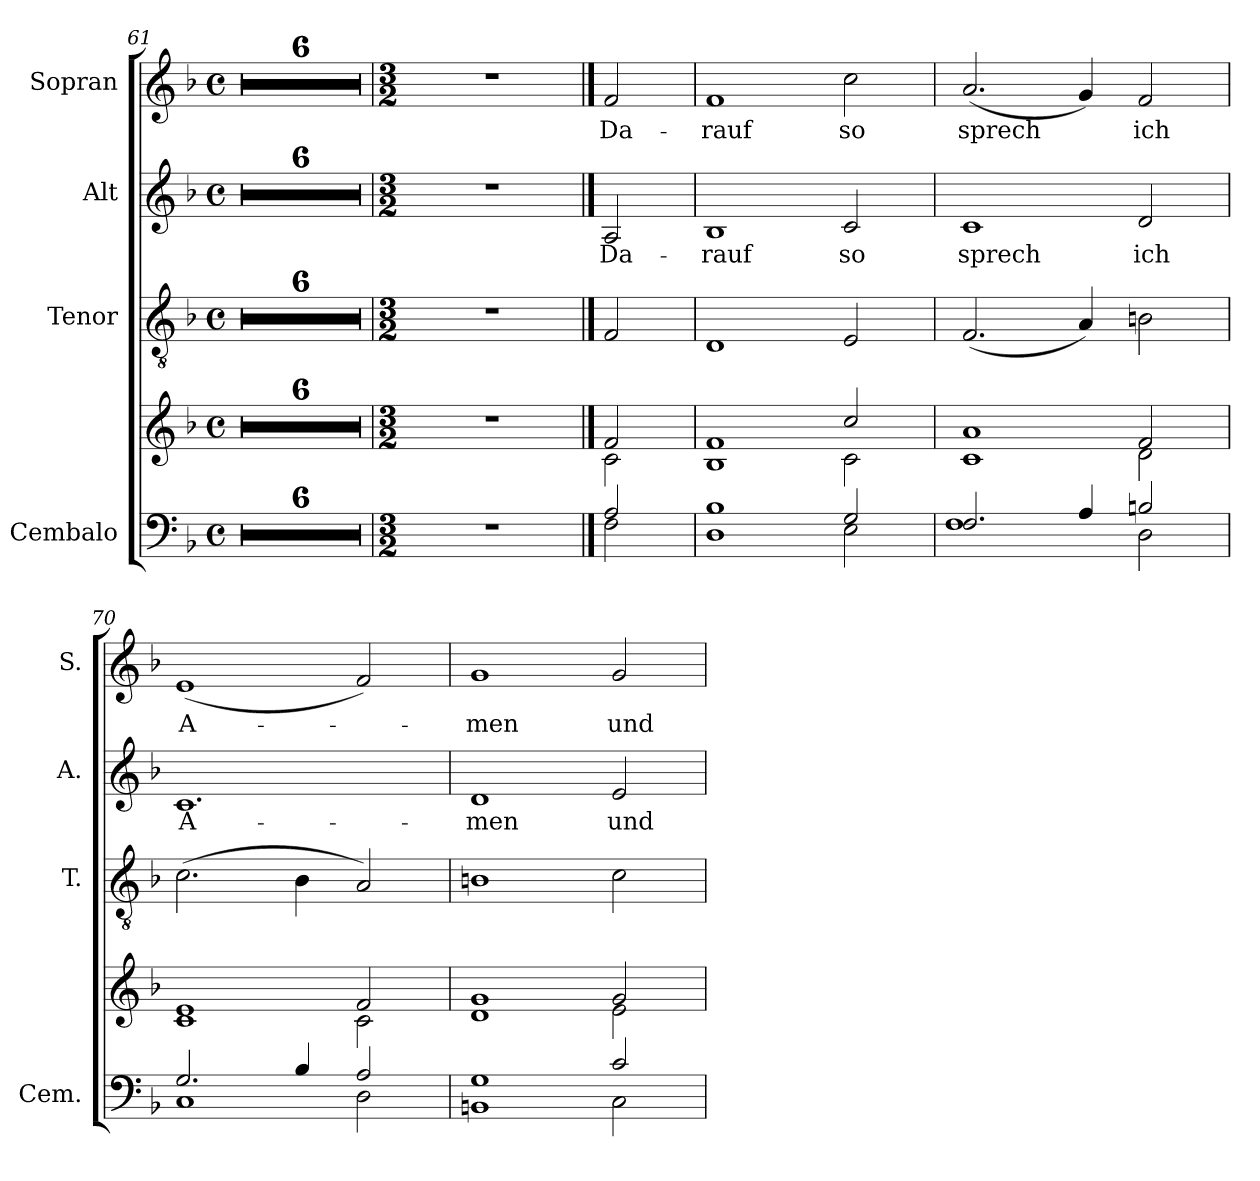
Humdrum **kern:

**kern	**kern	**kern	**kern	**text	**kern	**text
*part4	*part4	*part3	*part2	*part2	*part1	*part1
*staff5	*staff4	*staff3	*staff2	*staff2	*staff1	*staff1
*I"Cembalo	*	*I"Tenor	*I"Alt	*	*I"Sopran	*
*I'Cem.	*	*I'T.	*I'A.	*	*I'S.	*
*clefF4	*clefG2	*clefGv2	*clefG2	*	*clefG2	*
*k[b-]	*k[b-]	*k[b-]	*k[b-]	*	*k[b-]	*
*M4/4	*M4/4	*M4/4	*M4/4	*	*M4/4	*
*met(c)	*met(c)	*met(c)	*met(c)	*	*met(c)	*
=61	=61	=61	=61	=61	=61	=61
1r	1r	1r	1r	.	1r	.
=62	=62	=62	=62	=62	=62	=62
1r	1r	1r	1r	.	1r	.
=63	=63	=63	=63	=63	=63	=63
1r	1r	1r	1r	.	1r	.
=64	=64	=64	=64	=64	=64	=64
1r	1r	1r	1r	.	1r	.
=65	=65	=65	=65	=65	=65	=65
1r	1r	1r	1r	.	1r	.
=66	=66	=66	=66	=66	=66	=66
1r	1r	1r	1r	.	1r	.
=67	=67	=67	=67	=67	=67	=67
*M3/2	*M3/2	*M3/2	*M3/2	*	*M3/2	*
1.r	1.r	1.r	1.r	.	1.r	.
!!LO:PB:g=z
==67X1	==67X1	==67X1	==67X1	==67X1	==67X1	==67X1
*	*	*	*	*	*MM240	*
*^	*^	*	*	*	*	*
!	!	!	!	!	!	!LO:LY:b	!	!LO:LY:b
2A/	2F\	2f/	2c\	2F/	2A/	Da-	2f/	Da-
=68	=68	=68	=68	=68	=68	=68	=68	=68
!	!	!	!	!	!	!LO:LY:b	!	!LO:LY:b
1B-	1D	1f	1B-	1D	1B-	-rauf	1f	-rauf
!	!	!	!	!	!	!LO:LY:b	!	!LO:LY:b
2G/	2E\	2cc/	2c\	2E/	2c/	so	2cc\	so
=69	=69	=69	=69	=69	=69	=69	=69	=69
!	!	!	!	!	!	!LO:LY:b	!	!LO:LY:b
2.F/	1F	1a	1c	(<2.F/	1c	sprech	(<2.a/	sprech
4A/	.	.	.	4A/)	.	.	4g/)	.
!	!	!	!	!	!	!LO:LY:b	!	!LO:LY:b
2Bn/	2D\	2f/	2d\	2Bn\	2d/	ich	2f/	ich
=70	=70	=70	=70	=70	=70	=70	=70	=70
!	!	!	!	!	!	!LO:LY:b	!	!LO:LY:b
2.G/	1C	1e	1c	(>2.c\	1.c	A-	(<1e	A-
4B-/	.	.	.	4B-\	.	.	.	.
2A/	2D\	2f/	2c\	2A/)	.	.	2f/)	.
=71	=71	=71	=71	=71	=71	=71	=71	=71
!	!	!	!	!	!	!LO:LY:b	!	!LO:LY:b
1G	1BBn	1g	1d	1Bn	1d	-men	1g	-men
!	!	!	!	!	!	!LO:LY:b	!	!LO:LY:b
2c/	2C\	2g/	2e\	2c\	2e/	und	2g/	und
*v	*v	*	*	*	*	*	*	*
*	*v	*v	*	*	*	*	*
=	=	=	=	=	=	=
*-	*-	*-	*-	*-	*-	*-
